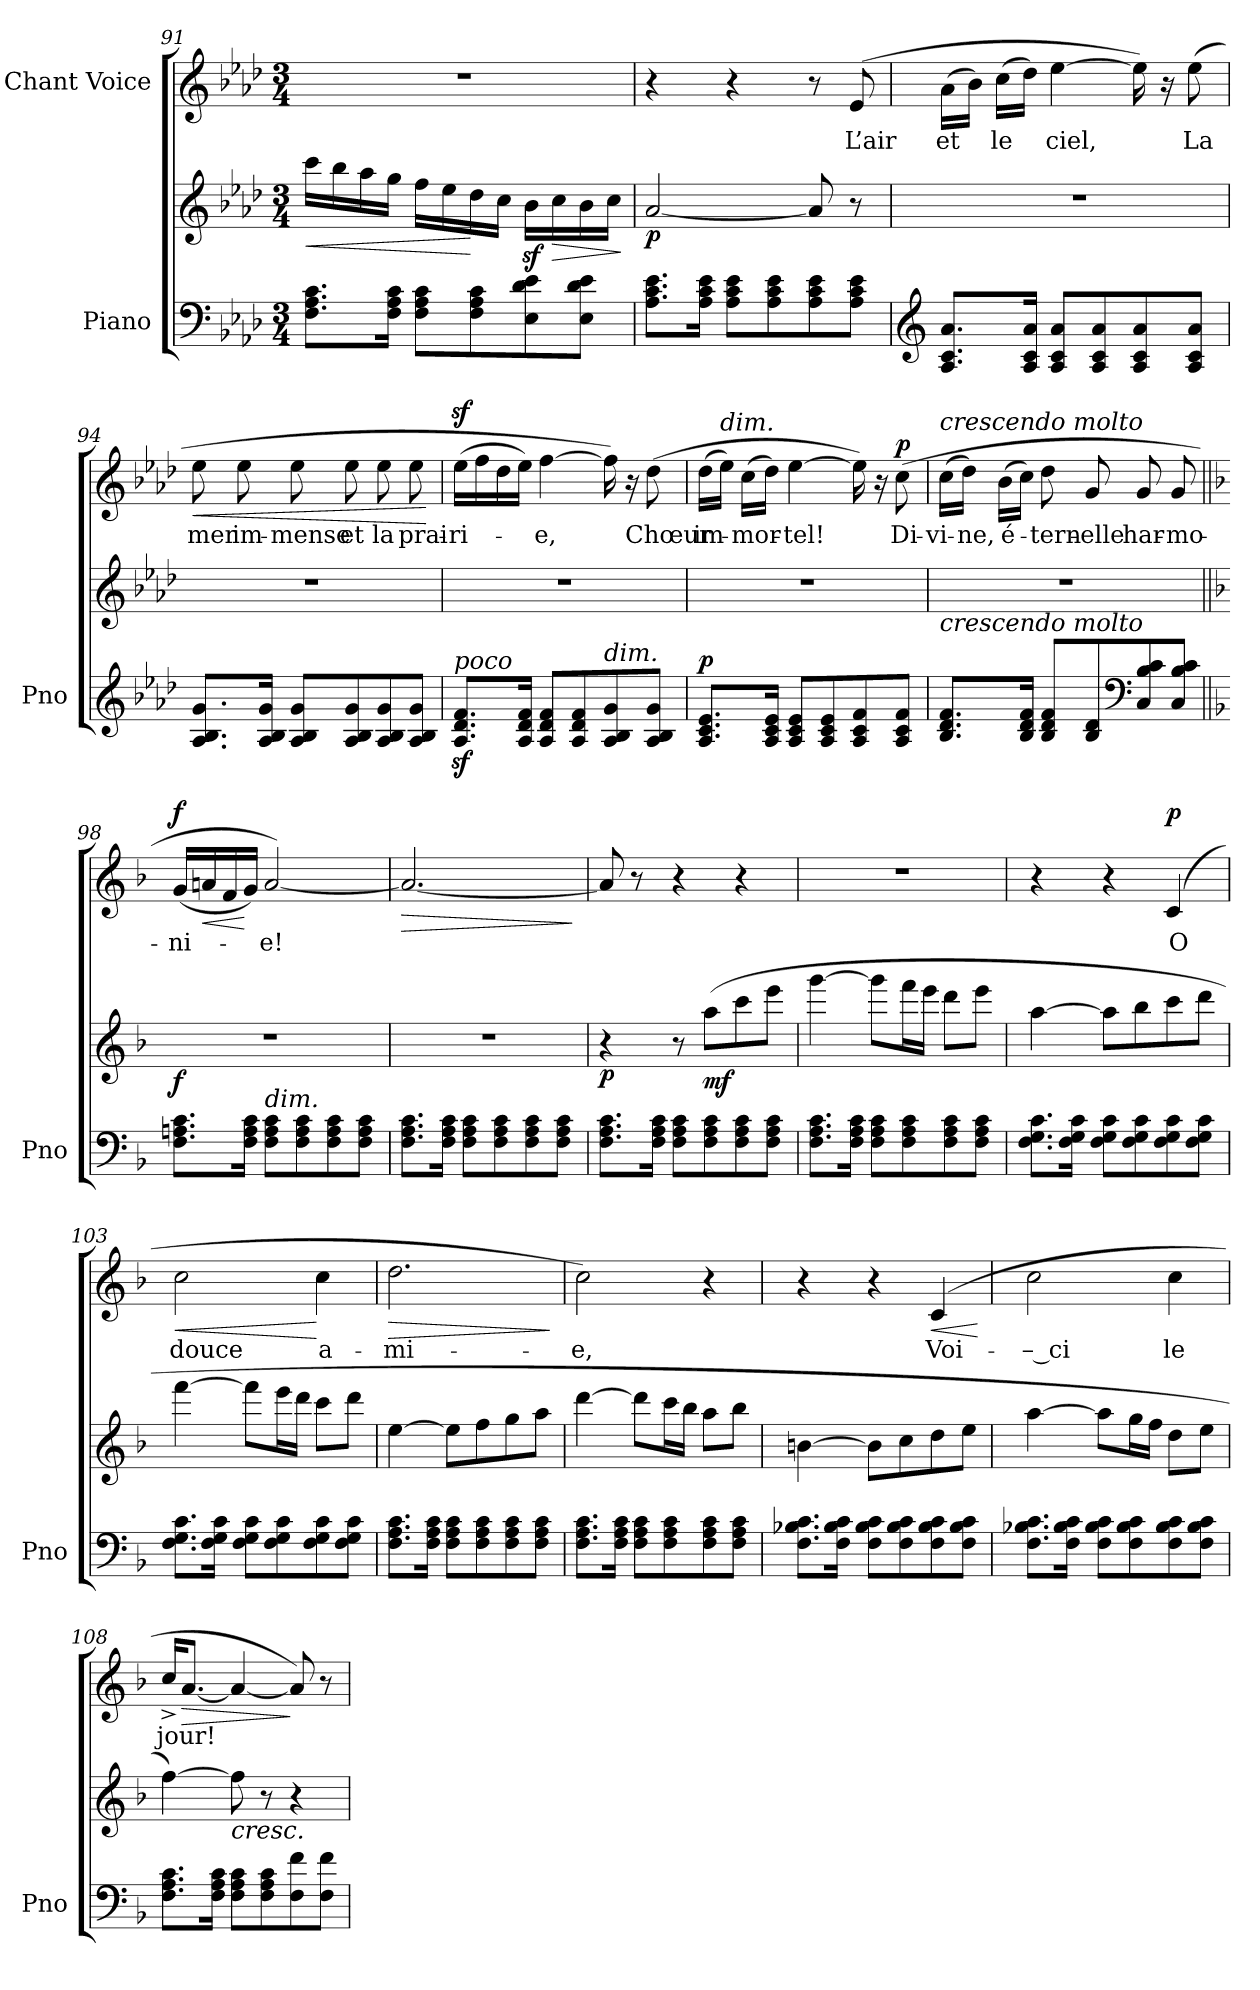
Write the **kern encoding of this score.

**kern	**kern	**dynam	**kern	**text	**dynam
*part2	*part2	*part2	*part1	*part1	*part1
*staff3	*staff2	*staff2/3	*staff1	*staff1	*staff1
*I"Piano	*	*	*I"Chant Voice	*	*
*I'Pno	*	*	*	*	*
*clefF4	*clefG2	*	*clefG2	*	*
*k[b-e-a-d-]	*k[b-e-a-d-]	*	*k[b-e-a-d-]	*	*
*M3/4	*M3/4	*	*M3/4	*	*
=91	=91	=91	=91	=91	=91
!	!	!LO:HP:b	!	!	!
8.F\ 8.A-\ 8.c\L	16ccc\LL	<	2.r	.	.
.	16bb-\	.	.	.	.
.	16aa-\	.	.	.	.
16F\ 16A-\ 16c\Jk	16gg\JJ	.	.	.	.
8F\ 8A-\ 8c\L	16ff\LL	.	.	.	.
.	16ee-\	.	.	.	.
8F\ 8A-\ 8c\	16dd-\	[	.	.	.
.	16cc\JJ	.	.	.	.
8E-\ 8d-\ 8e-\	16b-z<\LL	.	.	.	.
!	!	!LO:HP:b	!	!	!
.	16cc\	>	.	.	.
8E-\ 8d-\ 8e-\J	16b-\	.	.	.	.
.	16cc\JJ	.	.	.	.
.	.	]	.	.	.
!!LO:PB:g=z
=92	=92	=92	=92	=92	=92
!	!	!LO:DY:b	!	!	!
8.A-\ 8.c\ 8.e-\L	[2a-/	p	4r	.	.
16A-\ 16c\ 16e-\Jk	.	.	.	.	.
8A-\ 8c\ 8e-\L	.	.	4r	.	.
8A-\ 8c\ 8e-\	.	.	.	.	.
!	!	!	!	!	!LO:DY:a
!	!	!	!	!	!LO:DY:n=1:a
8A-\ 8c\ 8e-\	8a-/]	.	8r	.	other-dynamics p
!	!	!	!	!LO:LY:b	!
8A-\ 8c\ 8e-\J	8r	.	(>8e-/	L’air	.
!!LO:PB:g=z
=93	=93	=93	=93	=93	=93
*clefG2	*	*	*	*	*
!	!	!	!	!LO:LY:b	!
8.A-/ 8.c/ 8.a-/L	2.r	.	(16a-\LL	et	.
.	.	.	16b-\JJ)	.	.
!	!	!	!	!LO:LY:b	!
.	.	.	(16cc\LL	le	.
16A-/ 16c/ 16a-/Jk	.	.	16dd-\JJ)	.	.
!	!	!	!	!LO:LY:b	!
8A-/ 8c/ 8a-/L	.	.	[4ee-\	ciel,	.
8A-/ 8c/ 8a-/	.	.	.	.	.
8A-/ 8c/ 8a-/	.	.	16ee-\])	.	.
.	.	.	16r	.	.
!	!	!	!	!LO:LY:b	!
8A-/ 8c/ 8a-/J	.	.	(8ee-\	La	.
=94	=94	=94	=94	=94	=94
!	!	!	!	!LO:LY:b	!LO:HP:b
8.A-/ 8.B-/ 8.g/L	2.r	.	8ee-\	mer	<
!	!	!	!	!LO:LY:b	!
.	.	.	8ee-\	im-	.
16A-/ 16B-/ 16g/Jk	.	.	.	.	.
!	!	!	!	!LO:LY:b	!
8A-/ 8B-/ 8g/L	.	.	8ee-\	-mense	.
!	!	!	!	!LO:LY:b	!
8A-/ 8B-/ 8g/	.	.	8ee-\	et	.
!	!	!	!	!LO:LY:b	!
8A-/ 8B-/ 8g/	.	.	8ee-\	la	.
!	!	!	!	!LO:LY:b	!
8A-/ 8B-/ 8g/J	.	.	8ee-\	prai-	.
.	.	.	.	.	[
=95	=95	=95	=95	=95	=95
!LO:TX:a:i:t=poco	!	!	!	!	!
!	!	!	!	!LO:LY:b	!
8.A-/z> 8.d-/z> 8.f/z>L	2.r	.	(16ee-z>\LL	-ri-	.
.	.	.	16ff\	.	.
.	.	.	16dd-\	.	.
16A-/ 16d-/ 16f/Jk	.	.	16ee-\JJ)	.	.
!	!	!	!	!LO:LY:b	!
8A-/ 8d-/ 8f/L	.	.	[4ff\	-e,	.
8A-/ 8d-/ 8f/	.	.	.	.	.
!LO:TX:a:i:t=dim.	!	!	!	!	!
8A-/ 8B-/ 8g/	.	.	16ff\])	.	.
.	.	.	16r	.	.
!	!	!	!	!LO:LY:b	!
8A-/ 8B-/ 8g/J	.	.	(8dd-\	Chœur	.
!!LO:LB:g=z
=96	=96	=96	=96	=96	=96
!	!	!LO:DY:a=2	!	!LO:LY:b	!
8.A-/ 8.c/ 8.e-/L	2.r	p	(16dd-\LL	im-	.
!	!	!	!LO:TX:a:i:t=dim.	!	!
.	.	.	16ee-\JJ)	.	.
!	!	!	!	!LO:LY:b	!
.	.	.	(16cc\LL	-mor-	.
16A-/ 16c/ 16e-/Jk	.	.	16dd-\JJ)	.	.
!	!	!	!	!LO:LY:b	!
8A-/ 8c/ 8e-/L	.	.	[4ee-\	-tel!	.
8A-/ 8c/ 8e-/	.	.	.	.	.
8A-/ 8c/ 8f/	.	.	16ee-\])	.	.
.	.	.	16r	.	.
!	!	!	!	!LO:LY:b	!LO:DY:a
8A-/ 8c/ 8f/J	.	.	(8cc\	Di-	p
=97	=97	=97	=97	=97	=97
!	!	!	!LO:TX:a:i:t=crescendo molto	!	!
!	!LO:TX:b:i:t=crescendo molto	!	!	!	!
!	!	!	!	!LO:LY:b	!
8.B-/ 8.d-/ 8.f/L	2.r	.	(16cc\LL	-vi-	.
!	!	!	!	!LO:LY:b	!
.	.	.	16dd-\JJ)	-ne,	.
!	!	!	!	!LO:LY:b	!
.	.	.	(16b-\LL	é-	.
16B-/ 16d-/ 16f/Jk	.	.	16cc\JJ)	.	.
!	!	!	!	!LO:LY:b	!
8B-/ 8d-/ 8f/L	.	.	8dd-\	-tern-	.
!	!	!	!	!LO:LY:b	!
8B-/ 8d-/	.	.	8g/	-elle	.
*clefF4	*	*	*	*	*
!	!	!	!	!LO:LY:b	!
8C/ 8B-/ 8c/	.	.	8g/	har-	.
!	!	!	!	!LO:LY:b	!
8C/ 8B-/ 8c/J	.	.	8g/	-mo-	.
=98||	=98||	=98||	=98||	=98||	=98||
*k[b-]	*k[b-]	*	*k[b-]	*	*
!	!	!LO:DY:b	!	!LO:LY:b	!LO:DY:a
8.F\ 8.An\ 8.c\L	2.r	f	(16g/LL	-ni-	f
!	!	!	!	!	!LO:HP:b
.	.	.	16an/	.	<
.	.	.	16f/	.	.
16F\ 16A\ 16c\Jk	.	.	16g/JJ)	.	[
!LO:TX:a:i:t=dim.	!	!	!	!	!
!	!	!	!	!LO:LY:b	!
8F\ 8A\ 8c\L	.	.	[2a/)	-e!	.
8F\ 8A\ 8c\	.	.	.	.	.
8F\ 8A\ 8c\	.	.	.	.	.
8F\ 8A\ 8c\J	.	.	.	.	.
!!LO:LB:g=z
=99	=99	=99	=99	=99	=99
!	!	!	!	!	!LO:HP:b
8.F\ 8.A\ 8.c\L	2.r	.	2.a/_	.	>
16F\ 16A\ 16c\Jk	.	.	.	.	.
8F\ 8A\ 8c\L	.	.	.	.	.
8F\ 8A\ 8c\	.	.	.	.	.
8F\ 8A\ 8c\	.	.	.	.	.
8F\ 8A\ 8c\J	.	.	.	.	.
.	.	.	.	.	]
=100	=100	=100	=100	=100	=100
!	!	!LO:DY:b	!	!	!
8.F\ 8.A\ 8.c\L	4r	p	8a/]	.	.
.	.	.	8r	.	.
16F\ 16A\ 16c\Jk	.	.	.	.	.
8F\ 8A\ 8c\L	8r	.	4r	.	.
!	!	!LO:DY:b	!	!	!
8F\ 8A\ 8c\	(8aa\L	mf	.	.	.
8F\ 8A\ 8c\	8ccc\	.	4r	.	.
8F\ 8A\ 8c\J	8eee\J	.	.	.	.
=101	=101	=101	=101	=101	=101
8.F\ 8.A\ 8.c\L	[4ggg\	.	2.r	.	.
16F\ 16A\ 16c\Jk	.	.	.	.	.
8F\ 8A\ 8c\L	8ggg\L]	.	.	.	.
8F\ 8A\ 8c\	16fff\L	.	.	.	.
.	16eee\JJ	.	.	.	.
8F\ 8A\ 8c\	8ddd\L	.	.	.	.
8F\ 8A\ 8c\J	8eee\J	.	.	.	.
=102	=102	=102	=102	=102	=102
8.F\ 8.G\ 8.c\L	[4aa\	.	4r	.	.
16F\ 16G\ 16c\Jk	.	.	.	.	.
8F\ 8G\ 8c\L	8aa\L]	.	4r	.	.
8F\ 8G\ 8c\	8bb-\	.	.	.	.
!	!	!	!	!LO:LY:b	!LO:DY:a
8F\ 8G\ 8c\	8ccc\	.	(4c/	O	p
8F\ 8G\ 8c\J	8ddd\J	.	.	.	.
!!LO:LB:g=z
=103	=103	=103	=103	=103	=103
!	!	!	!	!LO:LY:b	!LO:HP:b
8.F\ 8.G\ 8.c\L	[4fff\	.	2cc\	douce	<
16F\ 16G\ 16c\Jk	.	.	.	.	.
8F\ 8G\ 8c\L	8fff\L]	.	.	.	.
8F\ 8G\ 8c\	16eee\L	.	.	.	.
.	16ddd\JJ	.	.	.	.
!	!	!	!	!LO:LY:b	!
8F\ 8G\ 8c\	8ccc\L	.	4cc\	a-	[
8F\ 8G\ 8c\J	8ddd\J	.	.	.	.
=104	=104	=104	=104	=104	=104
!	!	!	!	!LO:LY:b	!LO:HP:b
8.F\ 8.A\ 8.c\L	[4ee\	.	2.dd\	-mi-	>
16F\ 16A\ 16c\Jk	.	.	.	.	.
8F\ 8A\ 8c\L	8ee\L]	.	.	.	.
8F\ 8A\ 8c\	8ff\	.	.	.	.
8F\ 8A\ 8c\	8gg\	.	.	.	.
8F\ 8A\ 8c\J	8aa\J	.	.	.	.
.	.	.	.	.	]
=105	=105	=105	=105	=105	=105
!	!	!	!	!LO:LY:b	!
8.F\ 8.A\ 8.c\L	[4ddd\	.	2cc\)	-e,	.
16F\ 16A\ 16c\Jk	.	.	.	.	.
8F\ 8A\ 8c\L	8ddd\L]	.	.	.	.
8F\ 8A\ 8c\	16ccc\L	.	.	.	.
.	16bb-\JJ	.	.	.	.
8F\ 8A\ 8c\	8aa\L	.	4r	.	.
8F\ 8A\ 8c\J	8bb-\J	.	.	.	.
=106	=106	=106	=106	=106	=106
8.F\ 8.B-X\ 8.c\L	[4bn\	.	4r	.	.
16F\ 16B-\ 16c\Jk	.	.	.	.	.
8F\ 8B-\ 8c\L	8b\L]	.	4r	.	.
8F\ 8B-\ 8c\	8cc\	.	.	.	.
!	!	!	!	!LO:LY:b	!LO:HP:b
8F\ 8B-\ 8c\	8dd\	.	(>4c/	Voi-	<
8F\ 8B-\ 8c\J	8ee\J	.	.	.	.
.	.	.	.	.	[
!!LO:PB:g=z
=107	=107	=107	=107	=107	=107
!	!	!	!	!LO:LY:b	!
8.F\ 8.B-X\ 8.c\L	[4aa\	.	2cc\	-– ci	.
16F\ 16B-\ 16c\Jk	.	.	.	.	.
8F\ 8B-\ 8c\L	8aa\L]	.	.	.	.
8F\ 8B-\ 8c\	16gg\L	.	.	.	.
.	16ff\JJ	.	.	.	.
!	!	!	!	!LO:LY:b	!
8F\ 8B-\ 8c\	8dd\L	.	4cc\	le	.
8F\ 8B-\ 8c\J	8ee\J	.	.	.	.
=108	=108	=108	=108	=108	=108
!	!	!	!	!LO:LY:b	!
8.F\ 8.A\ 8.c\L	[4ff\)	.	16cc^>/KL	jour!	.
!	!	!	!	!	!LO:HP:b
.	.	.	[8.a/J	.	>
16F\ 16A\ 16c\Jk	.	.	.	.	.
!	!LO:TX:b:i:t=cresc.	!	!	!	!
8F\ 8A\ 8c\L	8ff\]	.	4a/_	.	.
8F\ 8A\ 8c\	8r	.	.	.	.
8F\ 8f\	4r	.	8a/])	.	]
8F\ 8f\J	.	.	8r	.	.
=	=	=	=	=	=
*-	*-	*-	*-	*-	*-
